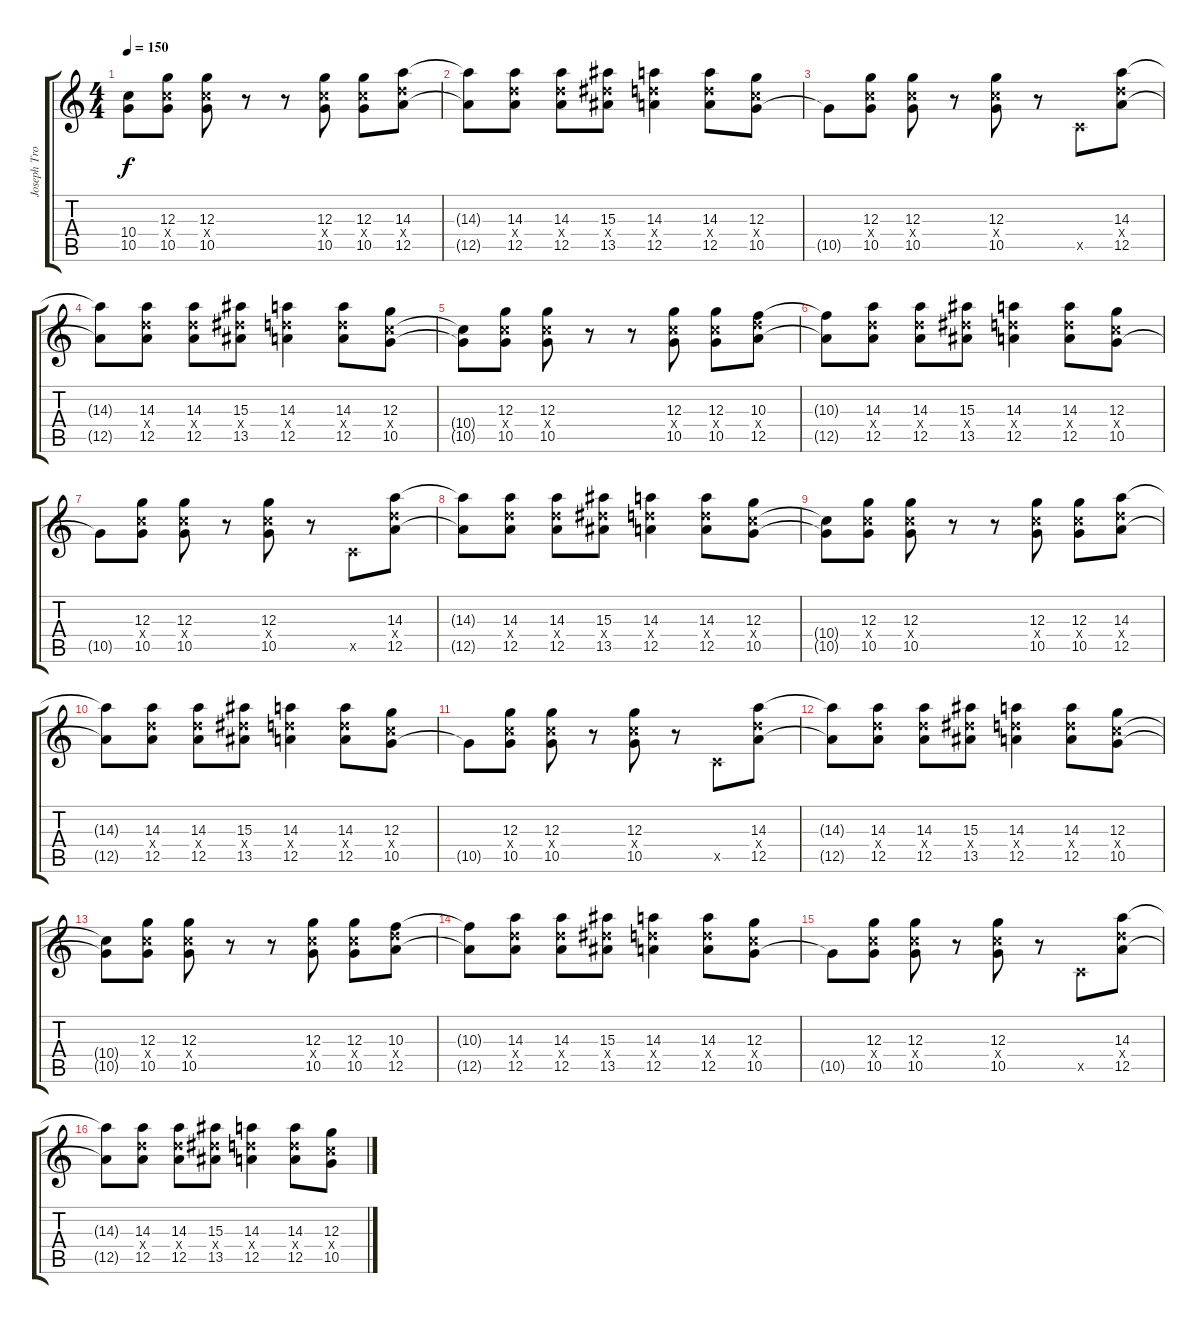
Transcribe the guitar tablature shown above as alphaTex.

\track ("Joseph Trohman (Lead Guitar)" "Joseph Tro") {instrument distortionguitar}
\staff {score tabs}
\tuning (E4 B3 G3 D3 A2 D2) {hide}
\ts (4 4)
\tempo 150
\clef g2
\ks c
(10.4{t} 10.5{t}).8{dy f} (12.3 10.4{x} 10.5).8 (12.3 10.4{x} 10.5).8 r.8 r.8 (12.3 10.4{x} 10.5).8 (12.3 10.4{x} 10.5).8 (14.3 12.4{x} 12.5).8 |
(14.3{t} 12.5{t}).8 (14.3 12.4{x} 12.5).8 (14.3 12.4{x} 12.5).8 (15.3 13.4{x} 13.5).8 (14.3 12.4{x} 12.5).4 (14.3 12.4{x} 12.5).8 (12.3 10.4{x} 10.5).8 |
10.5{t}.8 (12.3 10.4{x} 10.5).8 (12.3 10.4{x} 10.5).8 r.8 (12.3 10.4{x} 10.5).8 r.8 3.5{x}.8 (14.3 12.4{x} 12.5).8 |
(14.3{t} 12.5{t}).8 (14.3 12.4{x} 12.5).8 (14.3 12.4{x} 12.5).8 (15.3 13.4{x} 13.5).8 (14.3 12.4{x} 12.5).4 (14.3 12.4{x} 12.5).8 (12.3 10.4{x} 10.5).8 |
(10.4{t} 10.5{t}).8 (12.3 10.4{x} 10.5).8 (12.3 10.4{x} 10.5).8 r.8 r.8 (12.3 10.4{x} 10.5).8 (12.3 10.4{x} 10.5).8 (10.3 12.4{x} 12.5).8 |
(10.3{t} 12.5{t}).8 (14.3 12.4{x} 12.5).8 (14.3 12.4{x} 12.5).8 (15.3 13.4{x} 13.5).8 (14.3 12.4{x} 12.5).4 (14.3 12.4{x} 12.5).8 (12.3 10.4{x} 10.5).8 |
10.5{t}.8 (12.3 10.4{x} 10.5).8 (12.3 10.4{x} 10.5).8 r.8 (12.3 10.4{x} 10.5).8 r.8 3.5{x}.8 (14.3 12.4{x} 12.5).8 |
(14.3{t} 12.5{t}).8 (14.3 12.4{x} 12.5).8 (14.3 12.4{x} 12.5).8 (15.3 13.4{x} 13.5).8 (14.3 12.4{x} 12.5).4 (14.3 12.4{x} 12.5).8 (12.3 10.4{x} 10.5).8 |
(10.4{t} 10.5{t}).8 (12.3 10.4{x} 10.5).8 (12.3 10.4{x} 10.5).8 r.8 r.8 (12.3 10.4{x} 10.5).8 (12.3 10.4{x} 10.5).8 (14.3 12.4{x} 12.5).8 |
(14.3{t} 12.5{t}).8 (14.3 12.4{x} 12.5).8 (14.3 12.4{x} 12.5).8 (15.3 13.4{x} 13.5).8 (14.3 12.4{x} 12.5).4 (14.3 12.4{x} 12.5).8 (12.3 10.4{x} 10.5).8 |
10.5{t}.8 (12.3 10.4{x} 10.5).8 (12.3 10.4{x} 10.5).8 r.8 (12.3 10.4{x} 10.5).8 r.8 3.5{x}.8 (14.3 12.4{x} 12.5).8 |
(14.3{t} 12.5{t}).8 (14.3 12.4{x} 12.5).8 (14.3 12.4{x} 12.5).8 (15.3 13.4{x} 13.5).8 (14.3 12.4{x} 12.5).4 (14.3 12.4{x} 12.5).8 (12.3 10.4{x} 10.5).8 |
(10.4{t} 10.5{t}).8 (12.3 10.4{x} 10.5).8 (12.3 10.4{x} 10.5).8 r.8 r.8 (12.3 10.4{x} 10.5).8 (12.3 10.4{x} 10.5).8 (10.3 12.4{x} 12.5).8 |
(10.3{t} 12.5{t}).8 (14.3 12.4{x} 12.5).8 (14.3 12.4{x} 12.5).8 (15.3 13.4{x} 13.5).8 (14.3 12.4{x} 12.5).4 (14.3 12.4{x} 12.5).8 (12.3 10.4{x} 10.5).8 |
10.5{t}.8 (12.3 10.4{x} 10.5).8 (12.3 10.4{x} 10.5).8 r.8 (12.3 10.4{x} 10.5).8 r.8 3.5{x}.8 (14.3 12.4{x} 12.5).8 |
(14.3{t} 12.5{t}).8 (14.3 12.4{x} 12.5).8 (14.3 12.4{x} 12.5).8 (15.3 13.4{x} 13.5).8 (14.3 12.4{x} 12.5).4 (14.3 12.4{x} 12.5).8 (12.3 10.4{x} 10.5).8
